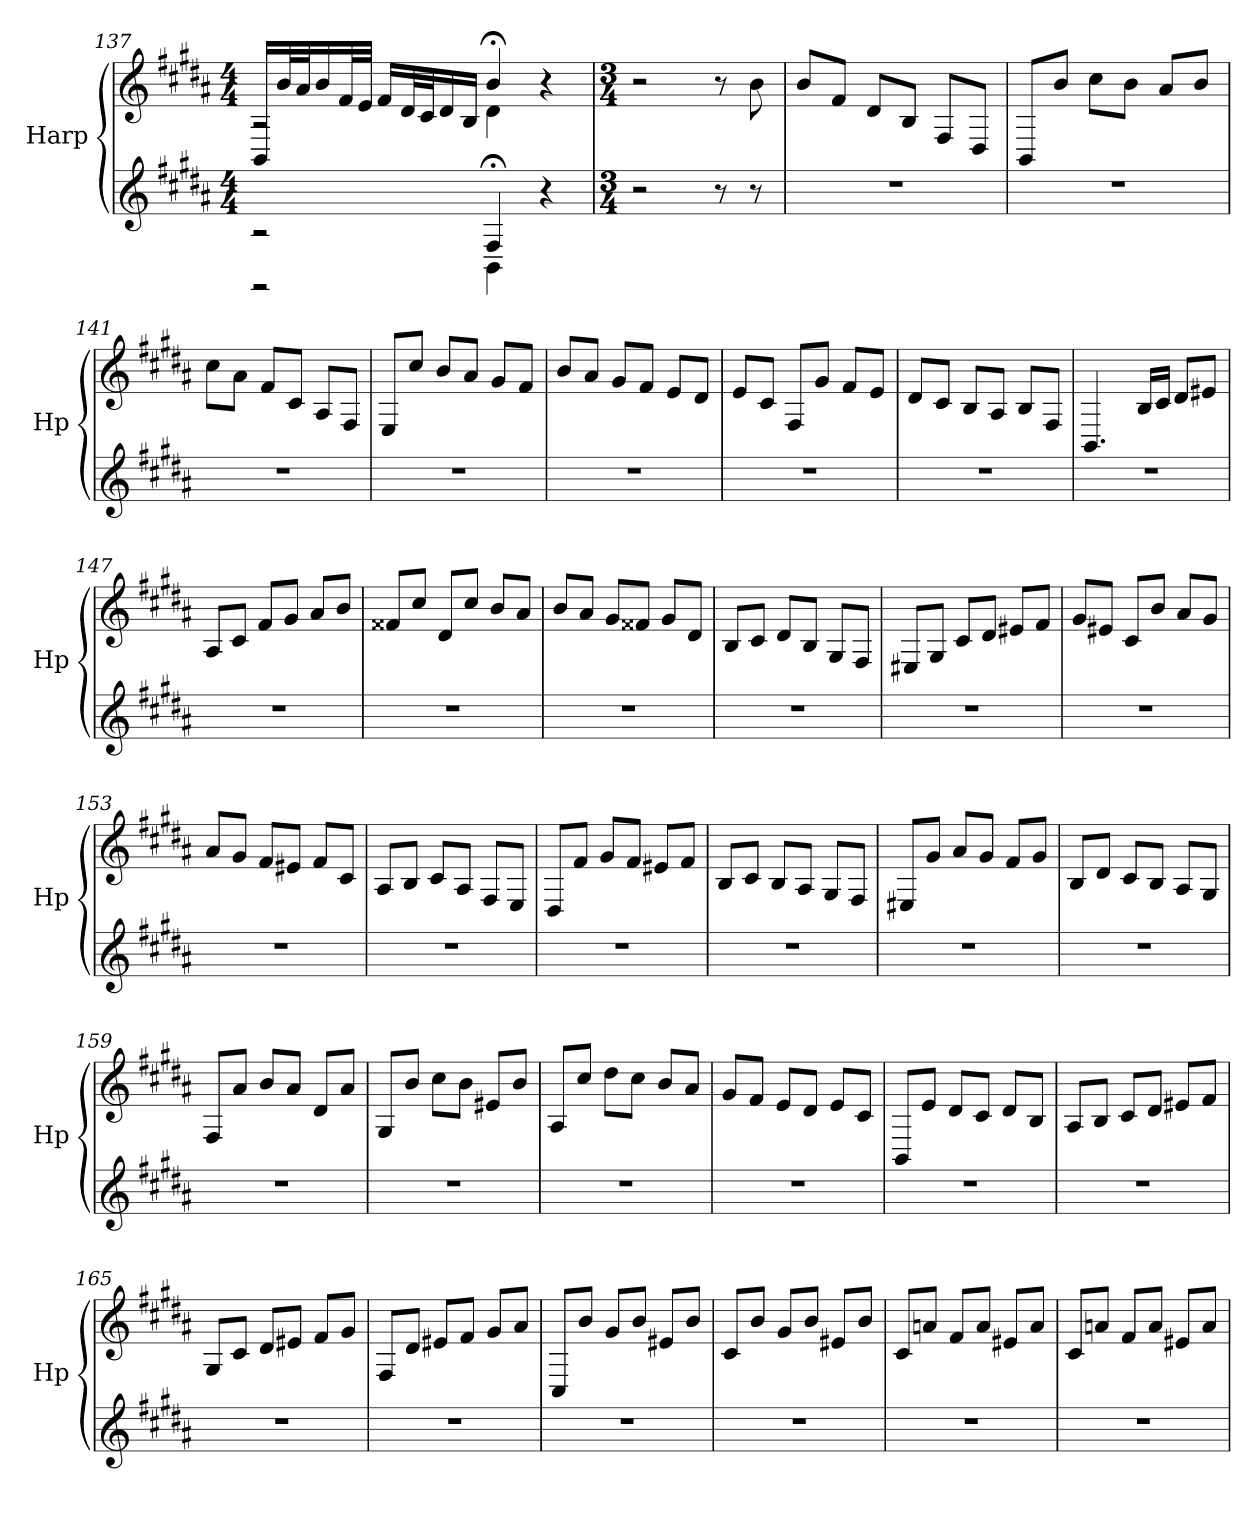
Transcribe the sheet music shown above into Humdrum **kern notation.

**kern	**kern
*part1	*part1
*staff2	*staff1
*I"Harp	*
*I'Hp	*
!!LO:LB:g=z
*clefG2	*clefG2
*k[f#c#g#d#a#]	*k[f#c#g#d#a#]
*M4/4	*M4/4
=137	=137
*^	*^
2rA	2rEE	16BB/LL	2rA
.	.	32b/L	.
.	.	32a#/J	.
.	.	16b/	.
.	.	32f#/L	.
.	.	32e/JJJ	.
.	.	16f#/LL	.
.	.	32d#/L	.
.	.	32c#/J	.
.	.	16d#/	.
.	.	16B/JJ	.
4F#;</	4BB\	4b;</	4d#\
4r	4ryy	4r	4ryy
*v	*v	*	*
*	*v	*v
!!LO:PB:g=z
=138	=138
*M3/4	*M3/4
*^	*^
!	!	!LO:TX:a:B:t=Presto	!
*v	*v	*	*
*	*v	*v
2r	2r
8r	8r
8r	8b\
=139	=139
2.r	8b/L
.	8f#/J
.	8d#/L
.	8B/J
.	8F#/L
.	8D#/J
=140	=140
2.r	8BB/L
.	8b/J
.	8cc#\L
.	8b\J
.	8a#/L
.	8b/J
=141	=141
2.r	8cc#\L
.	8a#\J
.	8f#/L
.	8c#/J
.	8A#/L
.	8F#/J
=142	=142
2.r	8E/L
.	8cc#/J
.	8b/L
.	8a#/J
.	8g#/L
.	8f#/J
=143	=143
2.r	8b/L
.	8a#/J
.	8g#/L
.	8f#/J
.	8e/L
.	8d#/J
!!LO:LB:g=z
=144	=144
2.r	8e/L
.	8c#/J
.	8F#/L
.	8g#/J
.	8f#/L
.	8e/J
=145	=145
2.r	8d#/L
.	8c#/J
.	8B/L
.	8A#/J
.	8B/L
.	8F#/J
=146	=146
2.r	4.BB/
.	16B/LL
.	16c#/JJ
.	8d#/L
.	8e#X/J
=147	=147
2.r	8A#/L
.	8c#/J
.	8f#/L
.	8g#/J
.	8a#/L
.	8b/J
=148	=148
2.r	8f##X/L
.	8cc#/J
.	8d#/L
.	8cc#/J
.	8b/L
.	8a#/J
=149	=149
2.r	8b/L
.	8a#/J
.	8g#/L
.	8f##X/J
.	8g#/L
.	8d#/J
!!LO:LB:g=z
=150	=150
2.r	8B/L
.	8c#/J
.	8d#/L
.	8B/J
.	8G#/L
.	8F#/J
=151	=151
2.r	8E#X/L
.	8G#/J
.	8c#/L
.	8d#/J
.	8e#X/L
.	8f#/J
=152	=152
2.r	8g#/L
.	8e#X/J
.	8c#/L
.	8b/J
.	8a#/L
.	8g#/J
=153	=153
2.r	8a#/L
.	8g#/J
.	8f#/L
.	8e#X/J
.	8f#/L
.	8c#/J
=154	=154
2.r	8A#/L
.	8B/J
.	8c#/L
.	8A#/J
.	8F#/L
.	8E/J
!!LO:LB:g=z
=155	=155
2.r	8D#/L
.	8f#/J
.	8g#/L
.	8f#/J
.	8e#X/L
.	8f#/J
=156	=156
2.r	8B/L
.	8c#/J
.	8B/L
.	8A#/J
.	8G#/L
.	8F#/J
=157	=157
2.r	8E#X/L
.	8g#/J
.	8a#/L
.	8g#/J
.	8f#/L
.	8g#/J
=158	=158
2.r	8B/L
.	8d#/J
.	8c#/L
.	8B/J
.	8A#/L
.	8G#/J
=159	=159
2.r	8F#/L
.	8a#/J
.	8b/L
.	8a#/J
.	8d#/L
.	8a#/J
=160	=160
2.r	8G#/L
.	8b/J
.	8cc#\L
.	8b\J
.	8e#X/L
.	8b/J
!!LO:LB:g=z
=161	=161
2.r	8A#/L
.	8cc#/J
.	8dd#\L
.	8cc#\J
.	8b/L
.	8a#/J
=162	=162
2.r	8g#/L
.	8f#/J
.	8e/L
.	8d#/J
.	8e/L
.	8c#/J
=163	=163
2.r	8BB/L
.	8e/J
.	8d#/L
.	8c#/J
.	8d#/L
.	8B/J
=164	=164
2.r	8A#/L
.	8B/J
.	8c#/L
.	8d#/J
.	8e#X/L
.	8f#/J
=165	=165
2.r	8G#/L
.	8c#/J
.	8d#/L
.	8e#X/J
.	8f#/L
.	8g#/J
=166	=166
2.r	8F#/L
.	8d#/J
.	8e#X/L
.	8f#/J
.	8g#/L
.	8a#/J
!!LO:LB:g=z
=167	=167
2.r	8C#/L
.	8b/J
.	8g#/L
.	8b/J
.	8e#X/L
.	8b/J
=168	=168
2.r	8c#/L
.	8b/J
.	8g#/L
.	8b/J
.	8e#X/L
.	8b/J
=169	=169
2.r	8c#/L
.	8an/J
.	8f#/L
.	8a/J
.	8e#X/L
.	8a/J
=170	=170
2.r	8c#/L
.	8an/J
.	8f#/L
.	8a/J
.	8e#X/L
.	8a/J
=	=
*-	*-
